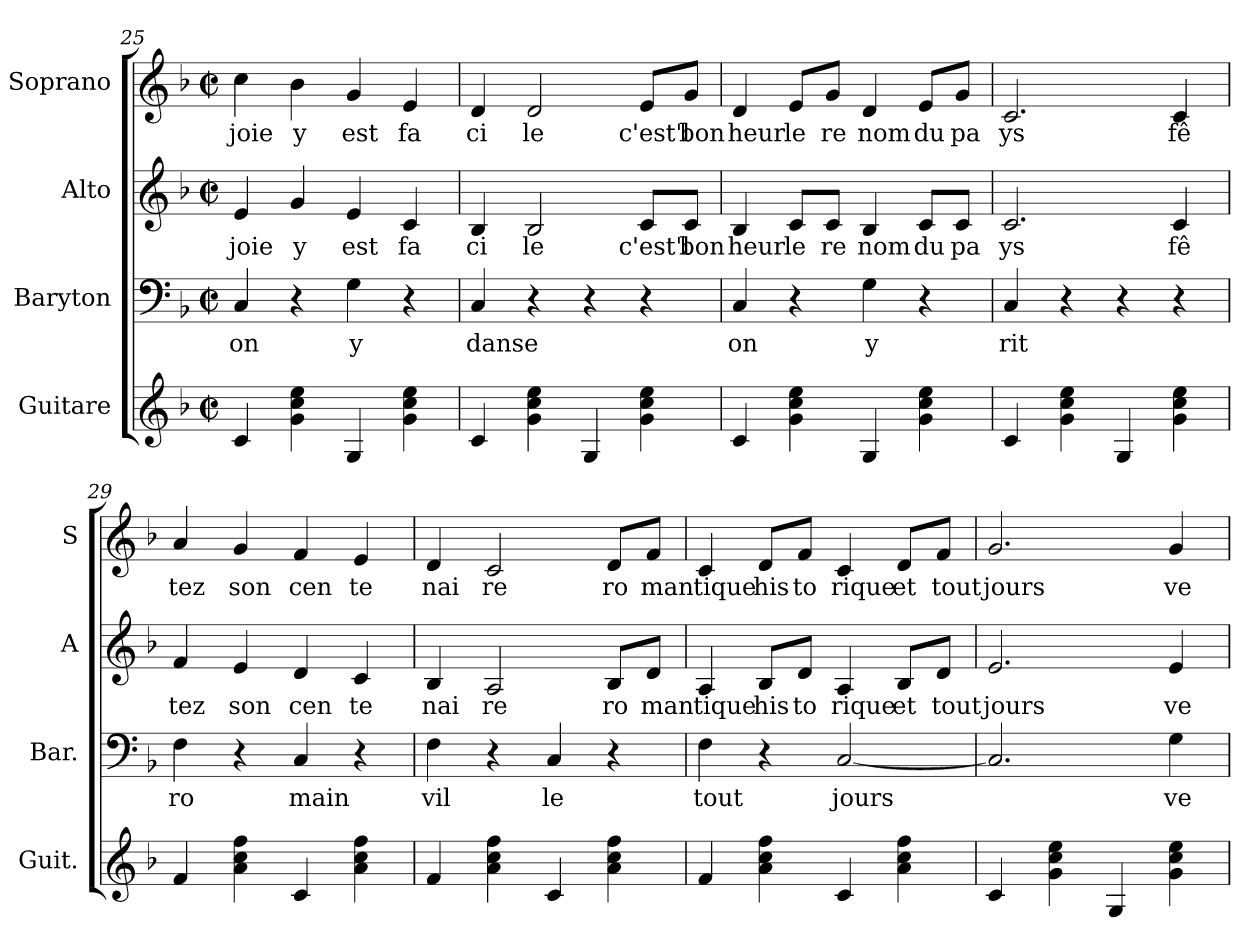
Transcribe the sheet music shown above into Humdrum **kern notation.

**kern	**kern	**text	**kern	**text	**kern	**text
*part4	*part3	*part3	*part2	*part2	*part1	*part1
*staff4	*staff3	*staff3	*staff2	*staff2	*staff1	*staff1
*I"Guitare	*I"Baryton	*	*I"Alto	*	*I"Soprano	*
*I'Guit.	*I'Bar.	*	*I'A	*	*I'S	*
*clefG2	*clefF4	*	*clefG2	*	*clefG2	*
*ITrd7c12	*	*	*	*	*	*
*k[b-]	*k[b-]	*	*k[b-]	*	*k[b-]	*
*F:	*F:	*	*F:	*	*F:	*
*M2/2	*M2/2	*	*M2/2	*	*M2/2	*
*met(c|)	*met(c|)	*	*met(c|)	*	*met(c|)	*
=25	=25	=25	=25	=25	=25	=25
!	!	!LO:LY:b	!	!	!	!
!	!	!	!	!LO:LY:b	!	!
!	!	!	!	!	!	!LO:LY:b
4C/	4C/	on	4e/	joie	4cc\	joie
!	!	!	!	!LO:LY:b	!	!
!	!	!	!	!	!	!LO:LY:b
4G\ 4c\ 4e\	4r	.	4g/	y	4b-\	y
!	!	!LO:LY:b	!	!	!	!
!	!	!	!	!LO:LY:b	!	!
!	!	!	!	!	!	!LO:LY:b
4GG/	4G\	y	4e/	est	4g/	est
!	!	!	!	!LO:LY:b	!	!
!	!	!	!	!	!	!LO:LY:b
4G\ 4c\ 4e\	4r	.	4c/	fa	4e/	fa
=26	=26	=26	=26	=26	=26	=26
!	!	!LO:LY:b	!	!	!	!
!	!	!	!	!LO:LY:b	!	!
!	!	!	!	!	!	!LO:LY:b
4C/	4C/	danse	4B-/	ci	4d/	ci
!	!	!	!	!LO:LY:b	!	!
!	!	!	!	!	!	!LO:LY:b
4G\ 4c\ 4e\	4r	.	2B-/	le	2d/	le
4GG/	4r	.	.	.	.	.
!	!	!	!	!LO:LY:b	!	!
!	!	!	!	!	!	!LO:LY:b
4G\ 4c\ 4e\	4r	.	8c/L	c'est'l	8e/L	c'est'l
!	!	!	!	!LO:LY:b	!	!
!	!	!	!	!	!	!LO:LY:b
.	.	.	8c/J	bon	8g/J	bon
=27	=27	=27	=27	=27	=27	=27
!	!	!LO:LY:b	!	!	!	!
!	!	!	!	!LO:LY:b	!	!
!	!	!	!	!	!	!LO:LY:b
4C/	4C/	on	4B-/	heur	4d/	heur
!	!	!	!	!LO:LY:b	!	!
!	!	!	!	!	!	!LO:LY:b
4G\ 4c\ 4e\	4r	.	8c/L	le	8e/L	le
!	!	!	!	!LO:LY:b	!	!
!	!	!	!	!	!	!LO:LY:b
.	.	.	8c/J	re	8g/J	re
!	!	!LO:LY:b	!	!	!	!
!	!	!	!	!LO:LY:b	!	!
!	!	!	!	!	!	!LO:LY:b
4GG/	4G\	y	4B-/	nom	4d/	nom
!	!	!	!	!LO:LY:b	!	!
!	!	!	!	!	!	!LO:LY:b
4G\ 4c\ 4e\	4r	.	8c/L	du	8e/L	du
!	!	!	!	!LO:LY:b	!	!
!	!	!	!	!	!	!LO:LY:b
.	.	.	8c/J	pa	8g/J	pa
!!LO:LB:g=z
=28	=28	=28	=28	=28	=28	=28
!	!	!LO:LY:b	!	!	!	!
!	!	!	!	!LO:LY:b	!	!
!	!	!	!	!	!	!LO:LY:b
4C/	4C/	rit	2.c/	ys	2.c/	ys
4G\ 4c\ 4e\	4r	.	.	.	.	.
4GG/	4r	.	.	.	.	.
!	!	!	!	!LO:LY:b	!	!
!	!	!	!	!	!	!LO:LY:b
4G\ 4c\ 4e\	4r	.	4c/	fê	4c/	fê
=29	=29	=29	=29	=29	=29	=29
!	!	!LO:LY:b	!	!	!	!
!	!	!	!	!LO:LY:b	!	!
!	!	!	!	!	!	!LO:LY:b
4F/	4F\	ro	4f/	tez	4a/	tez
!	!	!	!	!LO:LY:b	!	!
!	!	!	!	!	!	!LO:LY:b
4A\ 4c\ 4f\	4r	.	4e/	son	4g/	son
!	!	!LO:LY:b	!	!	!	!
!	!	!	!	!LO:LY:b	!	!
!	!	!	!	!	!	!LO:LY:b
4C/	4C/	main	4d/	cen	4f/	cen
!	!	!	!	!LO:LY:b	!	!
!	!	!	!	!	!	!LO:LY:b
4A\ 4c\ 4f\	4r	.	4c/	te	4e/	te
=30	=30	=30	=30	=30	=30	=30
!	!	!LO:LY:b	!	!	!	!
!	!	!	!	!LO:LY:b	!	!
!	!	!	!	!	!	!LO:LY:b
4F/	4F\	vil	4B-/	nai	4d/	nai
!	!	!	!	!LO:LY:b	!	!
!	!	!	!	!	!	!LO:LY:b
4A\ 4c\ 4f\	4r	.	2A/	re	2c/	re
!	!	!LO:LY:b	!	!	!	!
4C/	4C/	le	.	.	.	.
!	!	!	!	!LO:LY:b	!	!
!	!	!	!	!	!	!LO:LY:b
4A\ 4c\ 4f\	4r	.	8B-/L	ro	8d/L	ro
!	!	!	!	!LO:LY:b	!	!
!	!	!	!	!	!	!LO:LY:b
.	.	.	8d/J	man	8f/J	man
=31	=31	=31	=31	=31	=31	=31
!	!	!LO:LY:b	!	!	!	!
!	!	!	!	!LO:LY:b	!	!
!	!	!	!	!	!	!LO:LY:b
4F/	4F\	tout	4A/	tique	4c/	tique
!	!	!	!	!LO:LY:b	!	!
!	!	!	!	!	!	!LO:LY:b
4A\ 4c\ 4f\	4r	.	8B-/L	his	8d/L	his
!	!	!	!	!LO:LY:b	!	!
!	!	!	!	!	!	!LO:LY:b
.	.	.	8d/J	to	8f/J	to
!	!	!LO:LY:b	!	!	!	!
!	!	!	!	!LO:LY:b	!	!
!	!	!	!	!	!	!LO:LY:b
4C/	[2C/	jours	4A/	rique	4c/	rique
!	!	!	!	!LO:LY:b	!	!
!	!	!	!	!	!	!LO:LY:b
4A\ 4c\ 4f\	.	.	8B-/L	et	8d/L	et
!	!	!	!	!LO:LY:b	!	!
!	!	!	!	!	!	!LO:LY:b
.	.	.	8d/J	tout	8f/J	tout
!!LO:LB:g=z
=32	=32	=32	=32	=32	=32	=32
!	!	!	!	!LO:LY:b	!	!
!	!	!	!	!	!	!LO:LY:b
4C/	2.C/]	.	2.e/	jours	2.g/	jours
4G\ 4c\ 4e\	.	.	.	.	.	.
4GG/	.	.	.	.	.	.
!	!	!LO:LY:b	!	!	!	!
!	!	!	!	!LO:LY:b	!	!
!	!	!	!	!	!	!LO:LY:b
4G\ 4c\ 4e\	4G\	ve	4e/	ve	4g/	ve
=	=	=	=	=	=	=
*-	*-	*-	*-	*-	*-	*-
